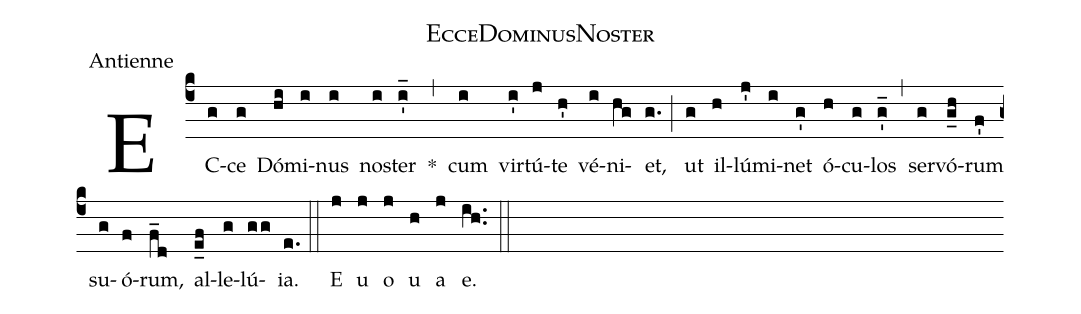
name:EcceDominusNoster;
office-part:Antienne;
%%
(c4) EC(g)ce(g) Dó(hi)mi(i)nus(i) no(i)ster(i'_) *(,)
cum(i) vir(i')tú(j)te(h') vé(i)ni(hg)et,(g.) (;)
ut(g) il(h)lú(j')mi(i)net(g') ó(h)cu(g)los(g'_) (,)
ser(g)vó(g_h)rum(f') su(g)ó(f)rum,(f_d) al(e_f)le(g)lú(gg)ia.(e.) (::)
E(j) u(j) o(j) u(h) a(j) e.(ih..) (::)
